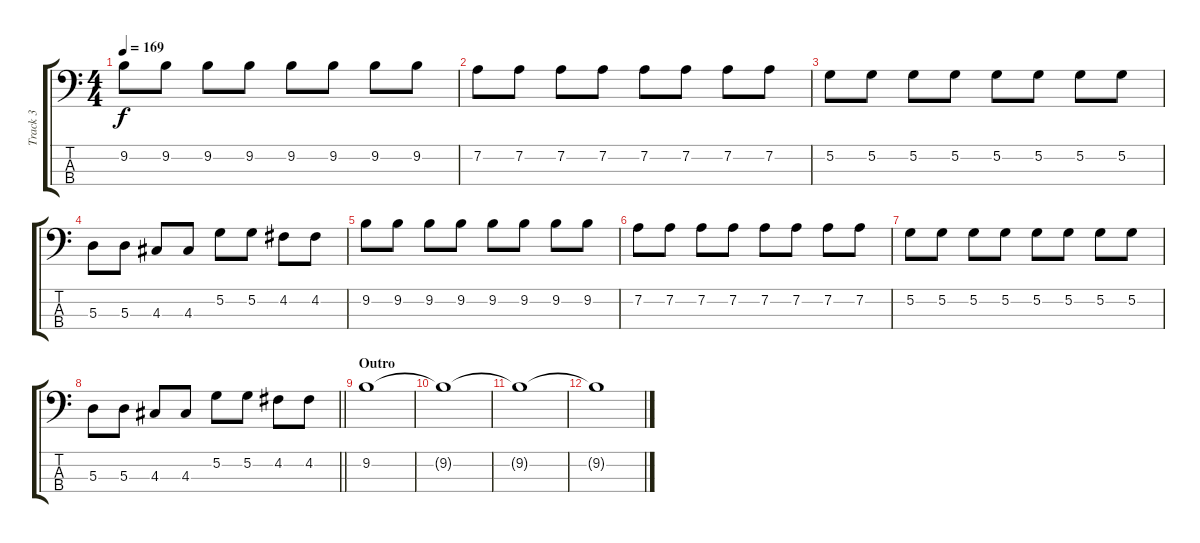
\track ("Track 3" "Track 3") {instrument electricbassfinger}
\staff {score tabs}
\tuning (G2 D2 A1 E1) {hide}
\ts (4 4)
\tempo 169
\clef f4
\ks c
9.2.8{dy f} 9.2.8 9.2.8 9.2.8 9.2.8 9.2.8 9.2.8 9.2.8 |
7.2.8 7.2.8 7.2.8 7.2.8 7.2.8 7.2.8 7.2.8 7.2.8 |
5.2.8 5.2.8 5.2.8 5.2.8 5.2.8 5.2.8 5.2.8 5.2.8 |
5.3.8 5.3.8 4.3.8 4.3.8 5.2.8 5.2.8 4.2.8 4.2.8 |
9.2.8 9.2.8 9.2.8 9.2.8 9.2.8 9.2.8 9.2.8 9.2.8 |
7.2.8 7.2.8 7.2.8 7.2.8 7.2.8 7.2.8 7.2.8 7.2.8 |
5.2.8 5.2.8 5.2.8 5.2.8 5.2.8 5.2.8 5.2.8 5.2.8 |
\barLineRight lightlight
5.3.8 5.3.8 4.3.8 4.3.8 5.2.8 5.2.8 4.2.8 4.2.8 |
\section ("" "Outro")
9.2.1 |
9.2{t}.1 |
9.2{t}.1 |
9.2{t}.1
